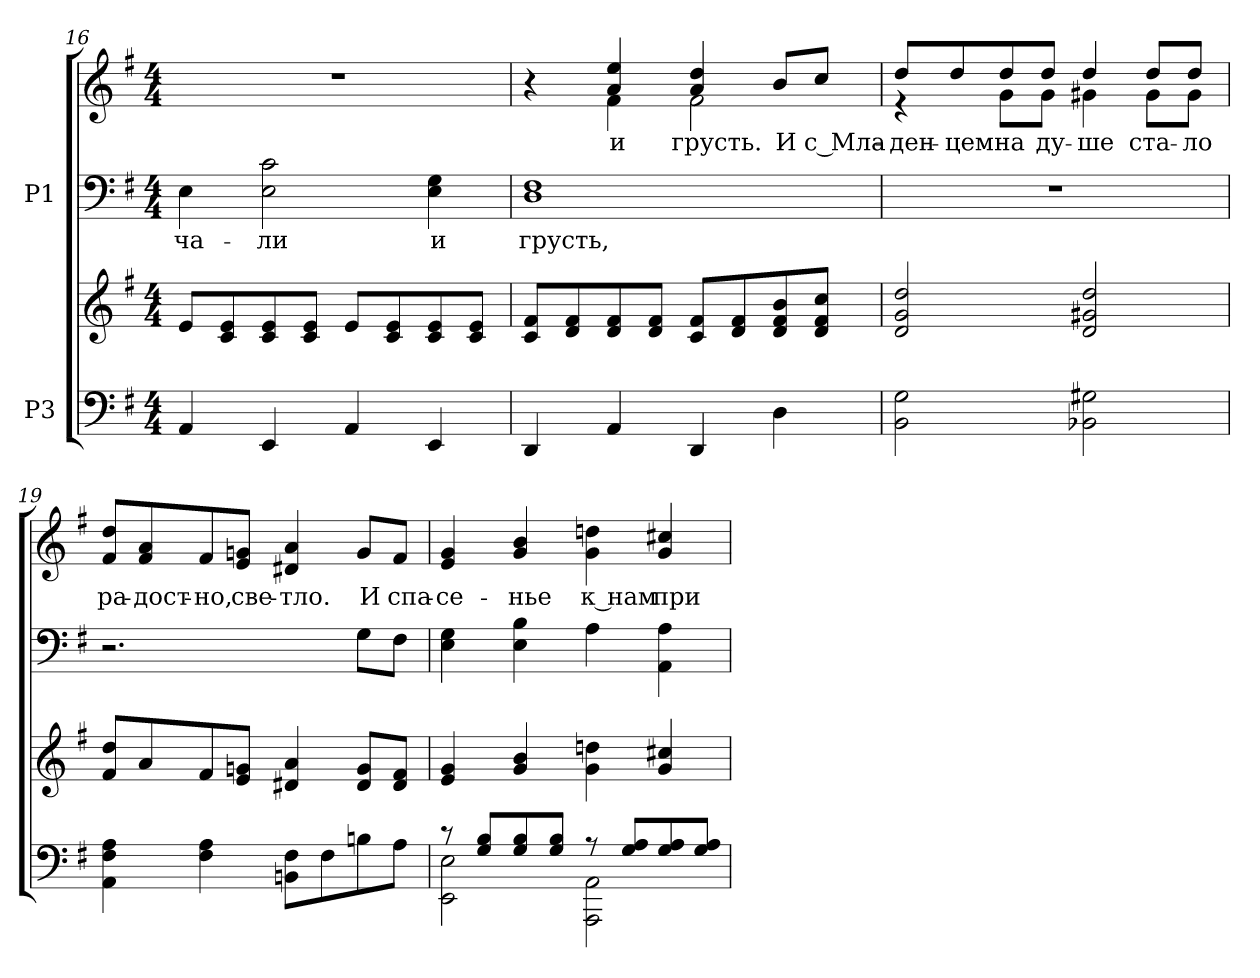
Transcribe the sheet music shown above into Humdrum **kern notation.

**kern	**kern	**kern	**text	**kern	**text
*part2	*part2	*part1	*part1	*part1	*part1
*staff4	*staff3	*staff2	*staff2	*staff1	*staff1
*I"P3	*	*I"P1	*	*	*
*clefF4	*clefG2	*clefF4	*	*clefG2	*
*k[f#]	*k[f#]	*k[f#]	*	*k[f#]	*
*G:	*G:	*G:	*	*G:	*
*M4/4	*M4/4	*M4/4	*	*M4/4	*
=16	=16	=16	=16	=16	=16
!	!	!	!LO:LY:a:color=#000000	!	!
4AAi/	8ei/L	4Ei\	-ча-	1r	.
.	8ci/ 8ei	.	.	.	.
!	!	!	!LO:LY:a:color=#000000	!	!
4EEi/	8ci/ 8ei	2Ei\ 2ci	-ли	.	.
.	8ci/ 8eiJ	.	.	.	.
4AAi/	8ei/L	.	.	.	.
.	8ci/ 8ei	.	.	.	.
!	!	!	!LO:LY:a:color=#000000	!	!
4EEi/	8ci/ 8ei	4Ei\ 4Gi	и	.	.
.	8ci/ 8eiJ	.	.	.	.
=17	=17	=17	=17	=17	=17
!	!	!	!LO:LY:a:color=#000000	!	!
*	*	*	*	*^	*
4DDi/	8ci/ 8f#iL	1Di 1F#i	грусть,	4r	4ryy	.
.	8di/ 8f#i	.	.	.	.	.
!	!	!	!	!	!	!LO:LY:b:color=#000000
4AAi/	8di/ 8f#i	.	.	4ai/ 4eei	4f#i\	и
.	8di/ 8f#iJ	.	.	.	.	.
!	!	!	!	!	!	!LO:LY:b:color=#000000
4DDi/	8ci/ 8f#iL	.	.	4ai/ 4ddi	2f#i\	грусть.
.	8di/ 8f#i	.	.	.	.	.
!	!	!	!	!	!	!LO:LY:b:color=#000000
4Di\	8di/ 8f#i 8bi	.	.	8bi/L	.	И
!	!	!	!	!	!	!LO:LY:b:color=#000000
.	8di/ 8f#i 8cciJ	.	.	8cci/J	.	с Мла-
!!LO:LB:g=z	!!
=18	=18	=18	=18	=18	=18	=18
!	!	!	!	!	!	!LO:LY:b:color=#000000
2BBi\ 2Gi	2di/ 2gi 2ddi	1r	.	8ddi/L	4r	-ден-
!	!	!	!	!	!	!LO:LY:b:color=#000000
.	.	.	.	8ddi/	.	-цем
!	!	!	!	!	!	!LO:LY:b:color=#000000
.	.	.	.	8ddi/	8gi\L	на
!	!	!	!	!	!	!LO:LY:b:color=#000000
.	.	.	.	8ddi/J	8gi\J	ду-
!	!	!	!	!	!	!LO:LY:b:color=#000000
2BB-Xi\ 2G#Xi	2di/ 2g#Xi 2ddi	.	.	4ddi/	4g#Xi\	-ше
!	!	!	!	!	!	!LO:LY:b:color=#000000
.	.	.	.	8ddi/L	8g#i\L	ста-
!	!	!	!	!	!	!LO:LY:b:color=#000000
.	.	.	.	8ddi/J	8g#i\J	-ло
*	*	*	*	*v	*v	*
=19	=19	=19	=19	=19	=19
*	*	*	*	*^	*
!	!	!	!	!	!	!LO:LY:b:color=#000000
*	*	*	*	*v	*v	*
4AAi\ 4F#i 4Ai	8f#i/ 8ddiL	2.r	.	8f#i/ 8ddiL	ра-
!	!	!	!	!	!LO:LY:b:color=#000000
.	8ai/	.	.	8f#i/ 8ai	-дост-
!	!	!	!	!	!LO:LY:b:color=#000000
4F#i\ 4Ai	8f#i/	.	.	8f#i/	-но,
!	!	!	!	!	!LO:LY:b:color=#000000
.	8ei/ 8gniJ	.	.	8ei/ 8gniJ	све-
!	!	!	!	!	!LO:LY:b:color=#000000
8BBni\ 8F#iL	4d#Xi/ 4ai	.	.	4d#Xi/ 4ai	-тло.
8F#i\	.	.	.	.	.
!	!	!	!	!	!LO:LY:b:color=#000000
8Bni\	8d#i/ 8giL	8Gi\L	.	8gi/L	И
!	!	!	!	!	!LO:LY:b:color=#000000
8Ai\J	8d#i/ 8f#iJ	8F#i\J	.	8f#i/J	спа-
=20	=20	=20	=20	=20	=20
*^	*	*	*	*	*
!	!	!	!	!	!	!LO:LY:b:color=#000000
8r	2EEi\ 2Ei	4ei/ 4gi	4Ei\ 4Gi	.	4ei/ 4gi	-се-
8Gi/ 8BiL	.	.	.	.	.	.
!	!	!	!	!	!	!LO:LY:b:color=#000000
8Gi/ 8Bi	.	4gi/ 4bi	4Ei\ 4Bi	.	4gi/ 4bi	-нье
8Gi/ 8BiJ	.	.	.	.	.	.
!	!	!	!	!	!	!LO:LY:b:color=#000000
8r	2AAAi\ 2AAi	4gi\ 4ddni	4Ai\	.	4gi\ 4ddni	к нам
8Gi/ 8AiL	.	.	.	.	.	.
!	!	!	!	!	!	!LO:LY:b:color=#000000
8Gi/ 8Ai	.	4gi/ 4cc#Xi	4AAi\ 4Ai	.	4gi/ 4cc#Xi	при-
8Gi/ 8AiJ	.	.	.	.	.	.
*v	*v	*	*	*	*	*
=	=	=	=	=	=
*-	*-	*-	*-	*-	*-
